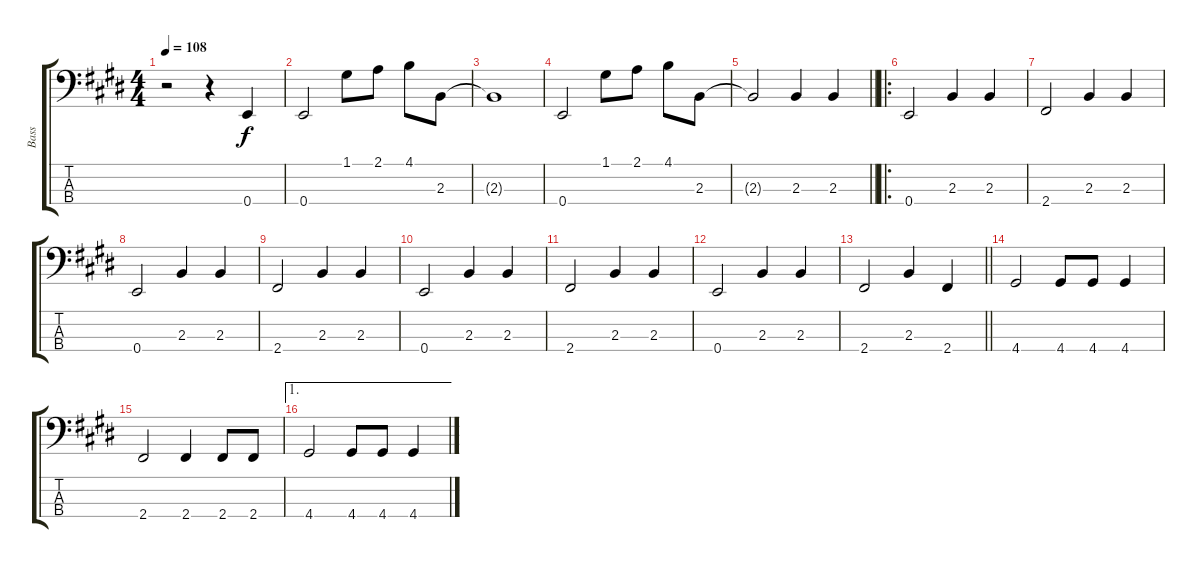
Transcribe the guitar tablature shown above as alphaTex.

\track ("Bass" "Bass") {instrument electricbassfinger}
\staff {score tabs}
\tuning (G2 D2 A1 E1) {hide}
\ts (4 4)
\tempo 108
\clef f4
\ks e
r.2{dy f instrument electricbassfinger} r.4 0.4.4 |
\ks c#minor
0.4.2 1.1.8 2.1.8 4.1.8 2.3.8 |
2.3{t}.1 |
0.4.2 1.1.8 2.1.8 4.1.8 2.3.8 |
\barLineRight lightlight
2.3{t}.2 2.3.4 2.3.4 |
\ro
\ks e
0.4.2 2.3.4 2.3.4 |
\ks c#minor
2.4.2 2.3.4 2.3.4 |
0.4.2 2.3.4 2.3.4 |
2.4.2 2.3.4 2.3.4 |
\ks e
0.4.2 2.3.4 2.3.4 |
\ks c#minor
2.4.2 2.3.4 2.3.4 |
0.4.2 2.3.4 2.3.4 |
\barLineRight lightlight
2.4.2 2.3.4 2.4.4 |
\ks e
4.4.2 4.4.8 4.4.8 4.4.4 |
\ks c#minor
2.4.2 2.4.4 2.4.8 2.4.8 |
\ae 1
4.4.2 4.4.8 4.4.8 4.4.4
